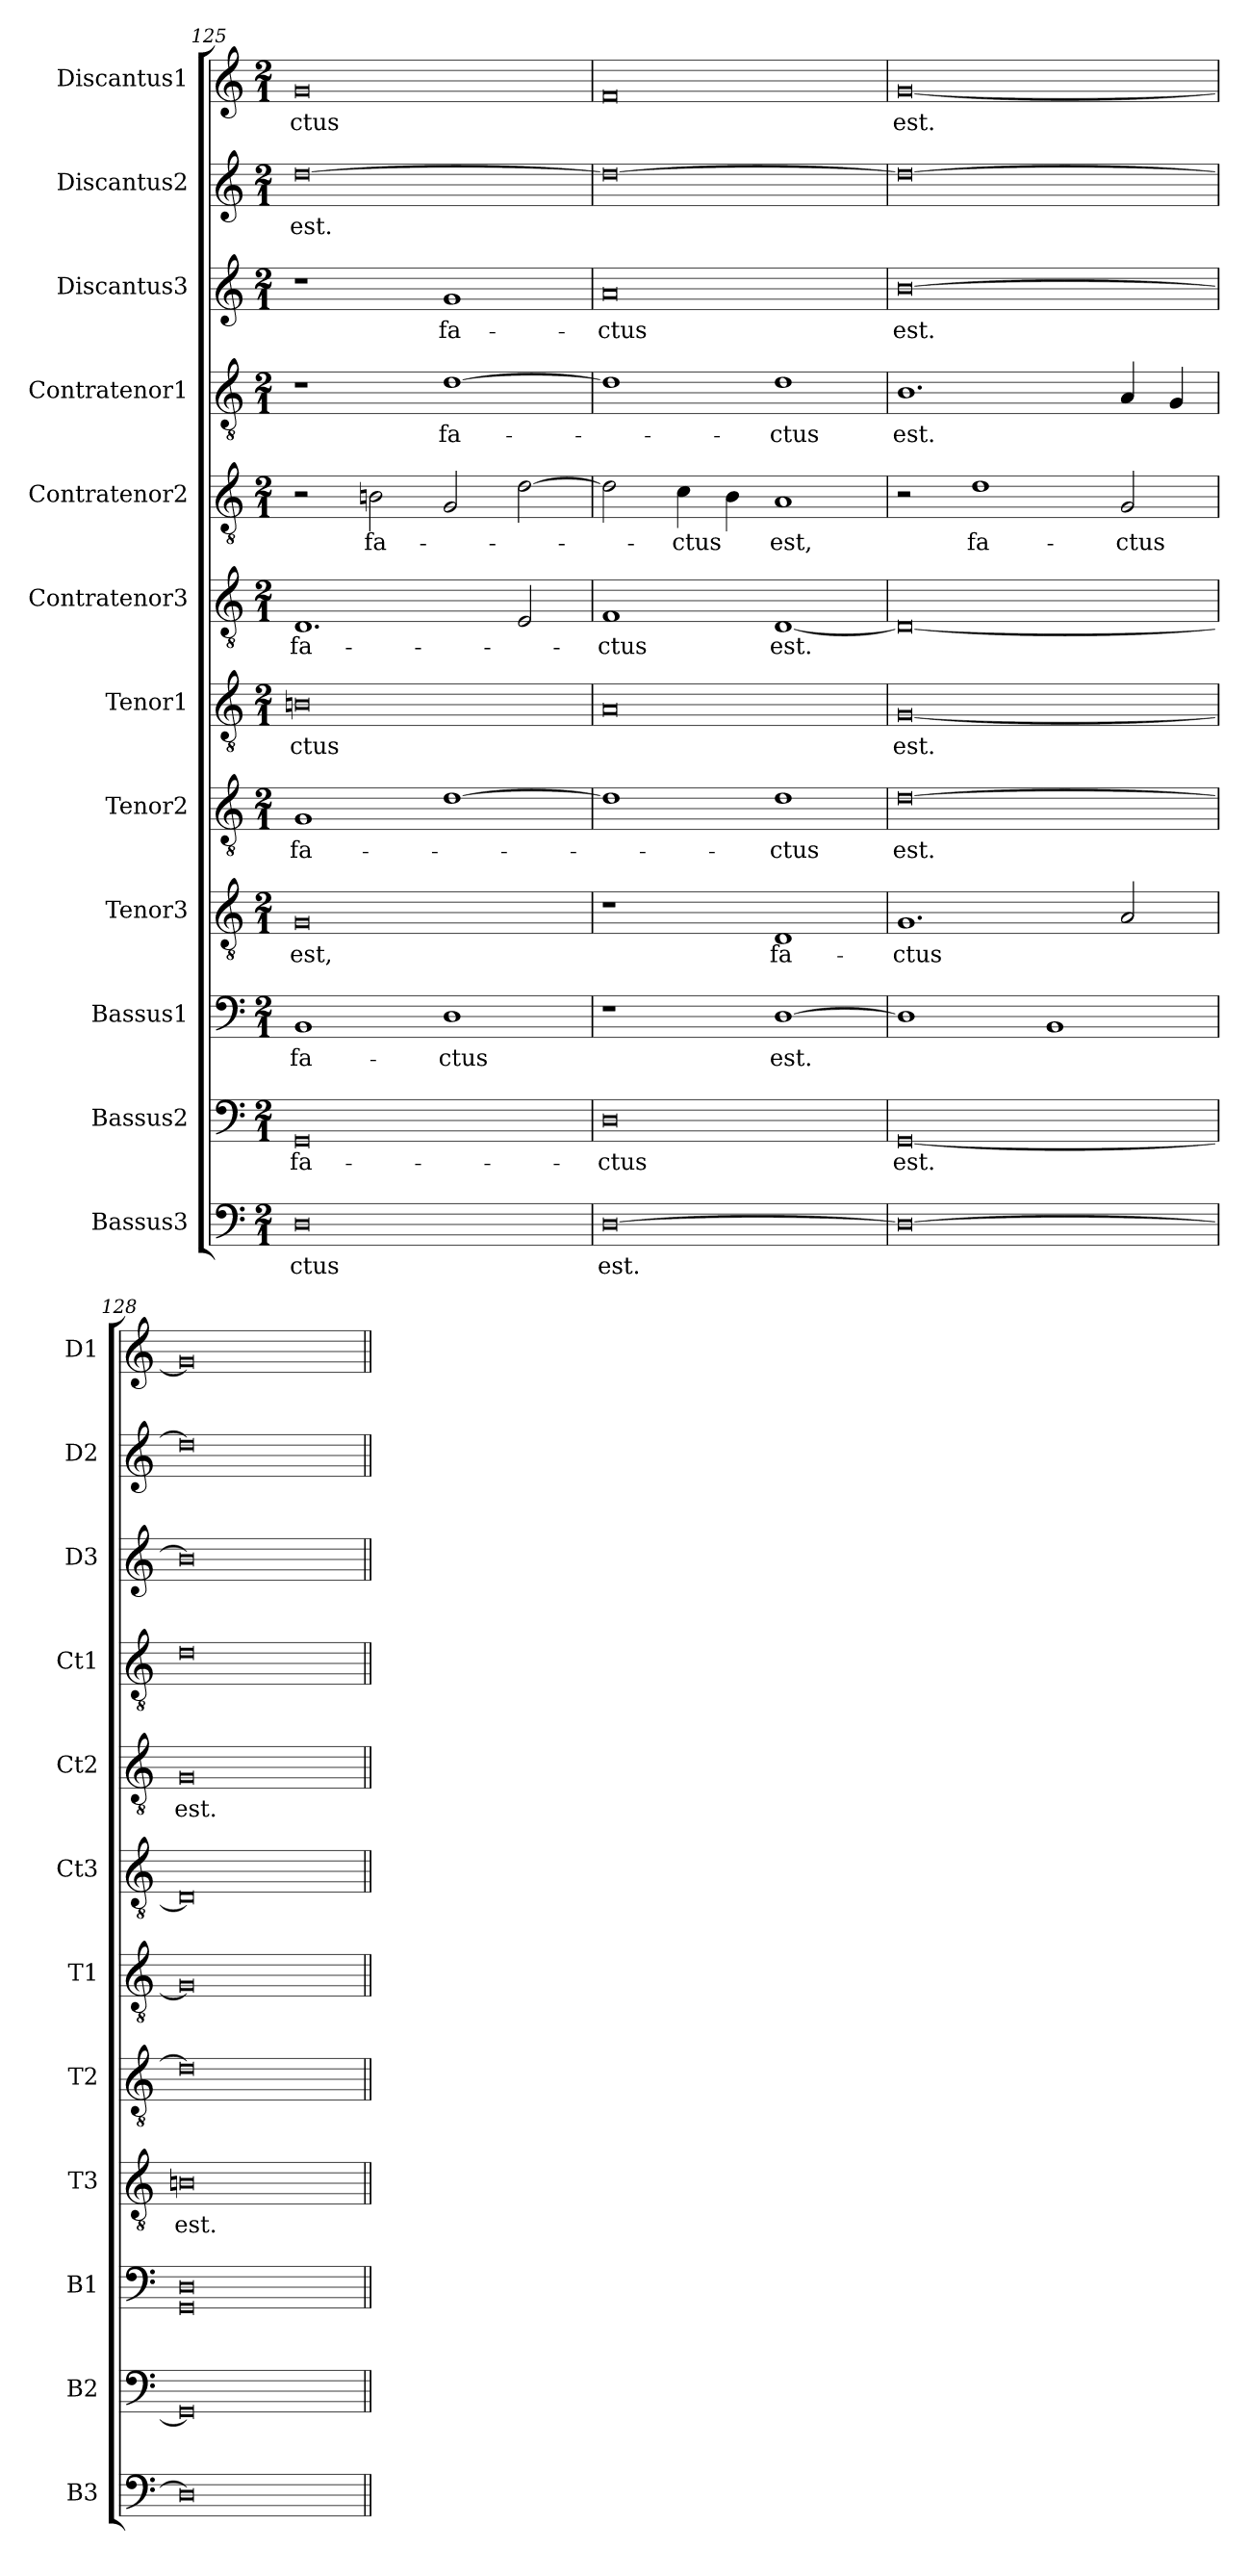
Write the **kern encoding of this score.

**kern	**text	**kern	**text	**kern	**text	**kern	**text	**kern	**text	**kern	**text	**kern	**text	**kern	**text	**kern	**text	**kern	**text	**kern	**text	**kern	**text
*part12	*part12	*part11	*part11	*part10	*part10	*part9	*part9	*part8	*part8	*part7	*part7	*part6	*part6	*part5	*part5	*part4	*part4	*part3	*part3	*part2	*part2	*part1	*part1
*staff12	*staff12	*staff11	*staff11	*staff10	*staff10	*staff9	*staff9	*staff8	*staff8	*staff7	*staff7	*staff6	*staff6	*staff5	*staff5	*staff4	*staff4	*staff3	*staff3	*staff2	*staff2	*staff1	*staff1
*I"Bassus3	*	*I"Bassus2	*	*I"Bassus1	*	*I"Tenor3	*	*I"Tenor2	*	*I"Tenor1	*	*I"Contratenor3	*	*I"Contratenor2	*	*I"Contratenor1	*	*I"Discantus3	*	*I"Discantus2	*	*I"Discantus1	*
*I'B3	*	*I'B2	*	*I'B1	*	*I'T3	*	*I'T2	*	*I'T1	*	*I'Ct3	*	*I'Ct2	*	*I'Ct1	*	*I'D3	*	*I'D2	*	*I'D1	*
*clefF4	*	*clefF4	*	*clefF4	*	*clefGv2	*	*clefGv2	*	*clefGv2	*	*clefGv2	*	*clefGv2	*	*clefGv2	*	*clefG2	*	*clefG2	*	*clefG2	*
*k[]	*	*k[]	*	*k[]	*	*k[]	*	*k[]	*	*k[]	*	*k[]	*	*k[]	*	*k[]	*	*k[]	*	*k[]	*	*k[]	*
*M2/1	*	*M2/1	*	*M2/1	*	*M2/1	*	*M2/1	*	*M2/1	*	*M2/1	*	*M2/1	*	*M2/1	*	*M2/1	*	*M2/1	*	*M2/1	*
=125	=125	=125	=125	=125	=125	=125	=125	=125	=125	=125	=125	=125	=125	=125	=125	=125	=125	=125	=125	=125	=125	=125	=125
0D\	-ctus	0GG/	fa-	1BB/	fa-	0G/	est,	1G/	fa-	0Bn\	-ctus	1.D/	fa-	2r	.	1r	.	1r	.	[0dd\	est.	0g/	-ctus
.	.	.	.	.	.	.	.	.	.	.	.	.	.	2Bn\	fa-	.	.	.	.	.	.	.	.
.	.	.	.	1D\	-ctus	.	.	[1d\	.	.	.	.	.	2G/	.	[1d\	fa-	1g/	fa-	.	.	.	.
.	.	.	.	.	.	.	.	.	.	.	.	2E/	.	[2d\	.	.	.	.	.	.	.	.	.
=126	=126	=126	=126	=126	=126	=126	=126	=126	=126	=126	=126	=126	=126	=126	=126	=126	=126	=126	=126	=126	=126	=126	=126
[0D\	est.	0D\	-ctus	1r	.	1r	.	1d\]	.	0A/	.	1F/	-ctus	2d\]	.	1d\]	.	0a/	-ctus	0dd\_	.	0f/	.
.	.	.	.	.	.	.	.	.	.	.	.	.	.	4c\	-ctus	.	.	.	.	.	.	.	.
.	.	.	.	.	.	.	.	.	.	.	.	.	.	4B\	.	.	.	.	.	.	.	.	.
.	.	.	.	[1D\	est.	1D/	fa-	1d\	-ctus	.	.	[1D/	est.	1A/	est,	1d\	-ctus	.	.	.	.	.	.
=127	=127	=127	=127	=127	=127	=127	=127	=127	=127	=127	=127	=127	=127	=127	=127	=127	=127	=127	=127	=127	=127	=127	=127
0D\_	.	[0GG/	est.	1D\]	.	1.G/	-ctus	[0d\	est.	[0G/	est.	0D/_	.	2r	.	1.B\	est.	[0b\	est.	0dd\_	.	[0g/	est.
.	.	.	.	.	.	.	.	.	.	.	.	.	.	1d\	fa-	.	.	.	.	.	.	.	.
.	.	.	.	1BB/	.	.	.	.	.	.	.	.	.	.	.	.	.	.	.	.	.	.	.
.	.	.	.	.	.	2A/	.	.	.	.	.	.	.	2G/	-ctus	4A/	.	.	.	.	.	.	.
.	.	.	.	.	.	.	.	.	.	.	.	.	.	.	.	4G/	.	.	.	.	.	.	.
=128	=128	=128	=128	=128	=128	=128	=128	=128	=128	=128	=128	=128	=128	=128	=128	=128	=128	=128	=128	=128	=128	=128	=128
*	*	*	*	*^	*	*	*	*	*	*	*	*	*	*	*	*	*	*	*	*	*	*	*
0D\]	.	0GG/]	.	0GG\	0D/	.	0Bn\	est.	0d\]	.	0G/]	.	0D/]	.	0G/	est.	0d\	.	0b\]	.	0dd\]	.	0g/]	.
*	*	*	*	*v	*v	*	*	*	*	*	*	*	*	*	*	*	*	*	*	*	*	*	*	*
=||	=||	=||	=||	=||	=||	=||	=||	=||	=||	=||	=||	=||	=||	=||	=||	=||	=||	=||	=||	=||	=||	=||	=||
*-	*-	*-	*-	*-	*-	*-	*-	*-	*-	*-	*-	*-	*-	*-	*-	*-	*-	*-	*-	*-	*-	*-	*-
